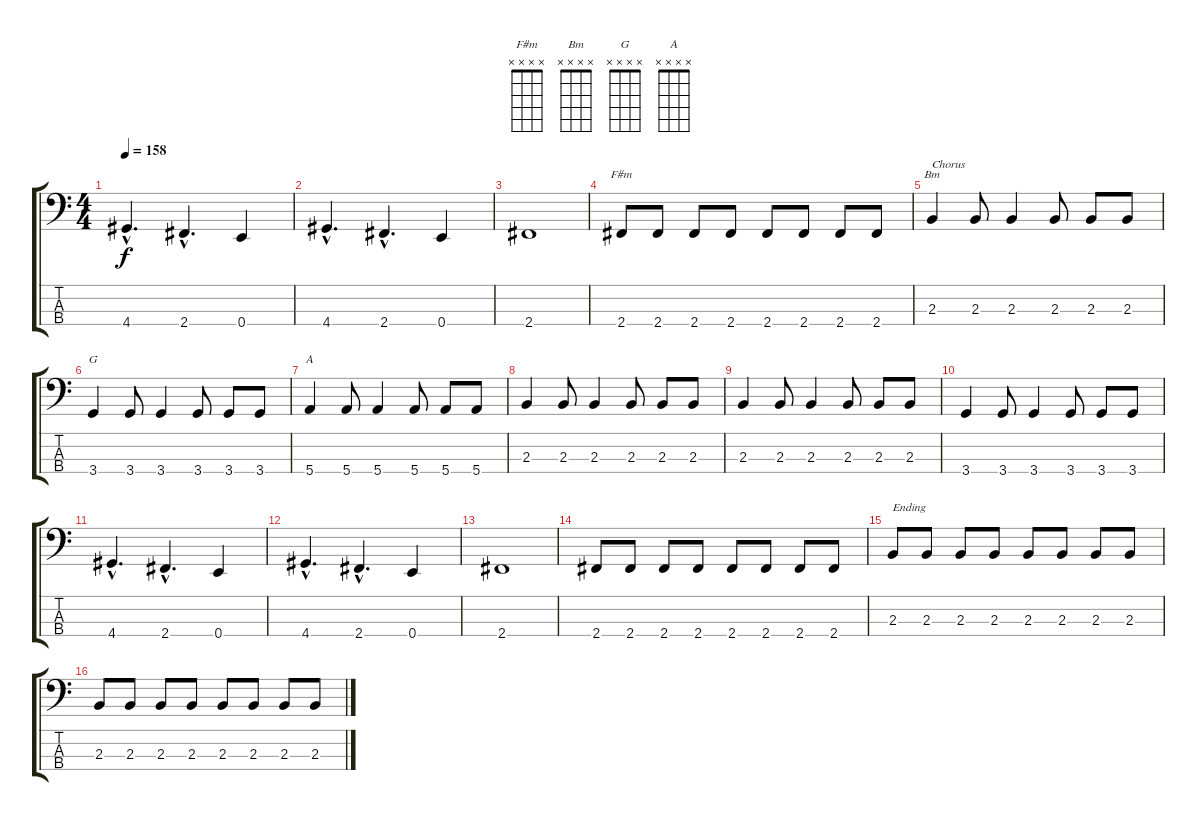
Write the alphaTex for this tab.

\track "" {instrument electricbassfinger}
\staff {score tabs}
\tuning (G2 D2 A1 E1) {hide}
\chord ("F#m" x x x x) {firstfret 0}
\chord ("Bm" x x x x) {firstfret 0}
\chord ("G" x x x x) {firstfret 0}
\chord ("A" x x x x) {firstfret 0}
\ts (4 4)
\tempo 158
\clef f4
\ks c
4.4{hac}.4{d dy f} 2.4{hac}.4{d} 0.4.4 |
4.4{hac}.4{d} 2.4{hac}.4{d} 0.4.4 |
2.4.1 |
2.4.8{ch "F#m"} 2.4.8 2.4.8 2.4.8 2.4.8 2.4.8 2.4.8 2.4.8 |
2.3.4{ch "Bm" txt "Chorus"} 2.3.8 2.3.4 2.3.8 2.3.8 2.3.8 |
3.4.4{ch "G"} 3.4.8 3.4.4 3.4.8 3.4.8 3.4.8 |
5.4.4{ch "A"} 5.4.8 5.4.4 5.4.8 5.4.8 5.4.8 |
2.3.4 2.3.8 2.3.4 2.3.8 2.3.8 2.3.8 |
2.3.4 2.3.8 2.3.4 2.3.8 2.3.8 2.3.8 |
3.4.4 3.4.8 3.4.4 3.4.8 3.4.8 3.4.8 |
4.4{hac}.4{d} 2.4{hac}.4{d} 0.4.4 |
4.4{hac}.4{d} 2.4{hac}.4{d} 0.4.4 |
2.4.1 |
2.4.8 2.4.8 2.4.8 2.4.8 2.4.8 2.4.8 2.4.8 2.4.8 |
2.3.8{txt "Ending"} 2.3.8 2.3.8 2.3.8 2.3.8 2.3.8 2.3.8 2.3.8 |
2.3.8 2.3.8 2.3.8 2.3.8 2.3.8 2.3.8 2.3.8 2.3.8
